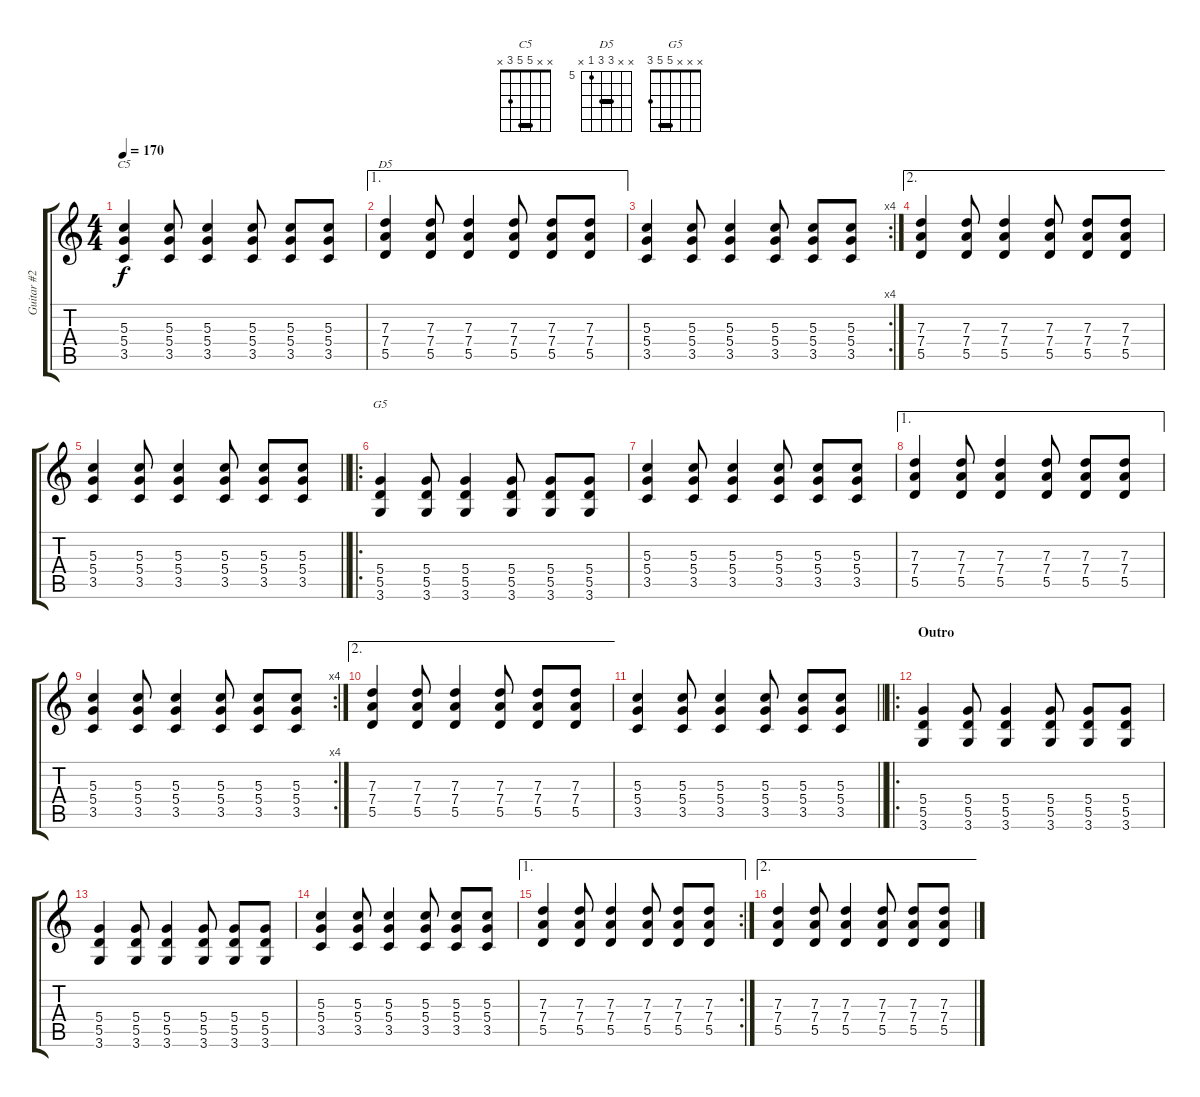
\track ("Guitar #2 (Laci Braun)" "Guitar #2 ") {instrument distortionguitar}
\staff {score tabs}
\tuning (E4 B3 G3 D3 A2 E2) {hide}
\chord ("C5" x x 5 5 3 x) {barre 5}
\chord ("D5" x x 7 7 5 x) {firstfret 5 barre 7}
\chord ("G5" x x x 5 5 3) {barre 5}
\ts (4 4)
\tempo 170
\clef g2
\ks c
(5.3 5.4 3.5).4{ch "C5" dy f} (5.3 5.4 3.5).8 (5.3 5.4 3.5).4 (5.3 5.4 3.5).8 (5.3 5.4 3.5).8 (5.3 5.4 3.5).8 |
\ae 1
(7.3 7.4 5.5).4{ch "D5"} (7.3 7.4 5.5).8 (7.3 7.4 5.5).4 (7.3 7.4 5.5).8 (7.3 7.4 5.5).8 (7.3 7.4 5.5).8 |
\rc 4
(5.3 5.4 3.5).4 (5.3 5.4 3.5).8 (5.3 5.4 3.5).4 (5.3 5.4 3.5).8 (5.3 5.4 3.5).8 (5.3 5.4 3.5).8 |
\ae 2
(7.3 7.4 5.5).4 (7.3 7.4 5.5).8 (7.3 7.4 5.5).4 (7.3 7.4 5.5).8 (7.3 7.4 5.5).8 (7.3 7.4 5.5).8 |
\barLineRight lightlight
(5.3 5.4 3.5).4 (5.3 5.4 3.5).8 (5.3 5.4 3.5).4 (5.3 5.4 3.5).8 (5.3 5.4 3.5).8 (5.3 5.4 3.5).8 |
\ro
(5.4 5.5 3.6).4{ch "G5"} (5.4 5.5 3.6).8 (5.4 5.5 3.6).4 (5.4 5.5 3.6).8 (5.4 5.5 3.6).8 (5.4 5.5 3.6).8 |
(5.3 5.4 3.5).4 (5.3 5.4 3.5).8 (5.3 5.4 3.5).4 (5.3 5.4 3.5).8 (5.3 5.4 3.5).8 (5.3 5.4 3.5).8 |
\ae 1
(7.3 7.4 5.5).4 (7.3 7.4 5.5).8 (7.3 7.4 5.5).4 (7.3 7.4 5.5).8 (7.3 7.4 5.5).8 (7.3 7.4 5.5).8 |
\rc 4
(5.3 5.4 3.5).4 (5.3 5.4 3.5).8 (5.3 5.4 3.5).4 (5.3 5.4 3.5).8 (5.3 5.4 3.5).8 (5.3 5.4 3.5).8 |
\ae 2
(7.3 7.4 5.5).4 (7.3 7.4 5.5).8 (7.3 7.4 5.5).4 (7.3 7.4 5.5).8 (7.3 7.4 5.5).8 (7.3 7.4 5.5).8 |
\barLineRight lightlight
(5.3 5.4 3.5).4 (5.3 5.4 3.5).8 (5.3 5.4 3.5).4 (5.3 5.4 3.5).8 (5.3 5.4 3.5).8 (5.3 5.4 3.5).8 |
\ro
\section ("" "Outro")
(5.4 5.5 3.6).4 (5.4 5.5 3.6).8 (5.4 5.5 3.6).4 (5.4 5.5 3.6).8 (5.4 5.5 3.6).8 (5.4 5.5 3.6).8 |
(5.4 5.5 3.6).4 (5.4 5.5 3.6).8 (5.4 5.5 3.6).4 (5.4 5.5 3.6).8 (5.4 5.5 3.6).8 (5.4 5.5 3.6).8 |
(5.3 5.4 3.5).4 (5.3 5.4 3.5).8 (5.3 5.4 3.5).4 (5.3 5.4 3.5).8 (5.3 5.4 3.5).8 (5.3 5.4 3.5).8 |
\ae 1
\rc 2
(7.3 7.4 5.5).4 (7.3 7.4 5.5).8 (7.3 7.4 5.5).4 (7.3 7.4 5.5).8 (7.3 7.4 5.5).8 (7.3 7.4 5.5).8 |
\ae 2
(7.3 7.4 5.5).4 (7.3 7.4 5.5).8 (7.3 7.4 5.5).4 (7.3 7.4 5.5).8 (7.3 7.4 5.5).8 (7.3 7.4 5.5).8
